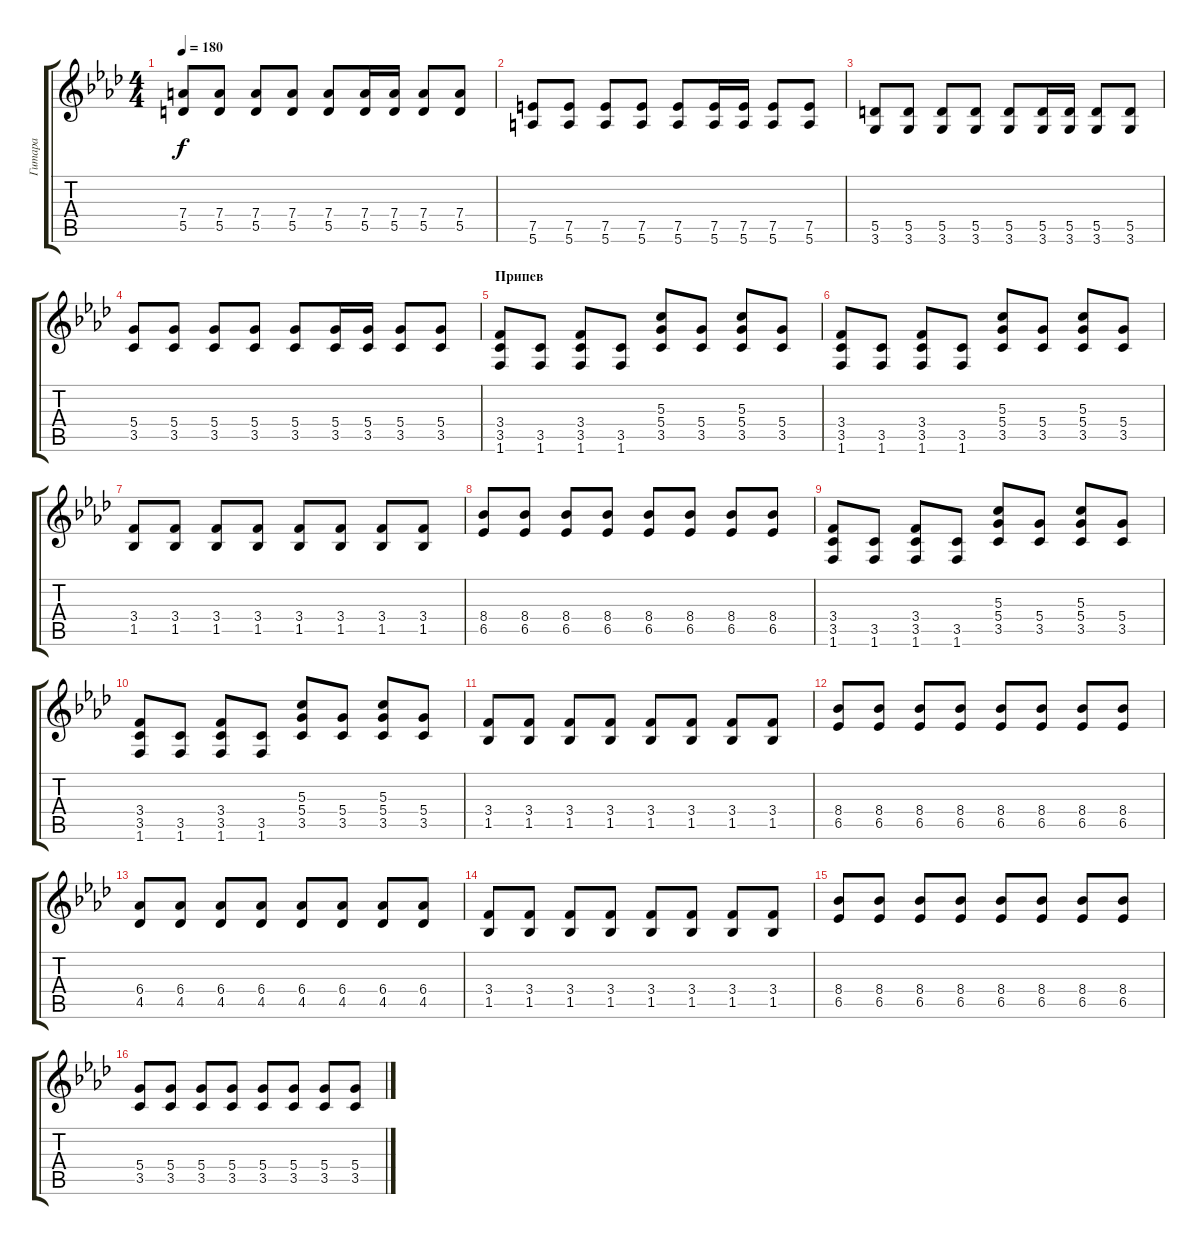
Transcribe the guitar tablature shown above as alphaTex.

\track ("Гитара" "Гитара") {instrument distortionguitar}
\staff {score tabs}
\tuning (E4 B3 G3 D3 A2 E2) {hide}
\ts (4 4)
\tempo 180
\clef g2
\ks ab
(7.4 5.5).8{dy f} (7.4 5.5).8 (7.4 5.5).8 (7.4 5.5).8 (7.4 5.5).8 (7.4 5.5).16 (7.4 5.5).16 (7.4 5.5).8 (7.4 5.5).8 |
(7.5 5.6).8 (7.5 5.6).8 (7.5 5.6).8 (7.5 5.6).8 (7.5 5.6).8 (7.5 5.6).16 (7.5 5.6).16 (7.5 5.6).8 (7.5 5.6).8 |
(5.5 3.6).8 (5.5 3.6).8 (5.5 3.6).8 (5.5 3.6).8 (5.5 3.6).8 (5.5 3.6).16 (5.5 3.6).16 (5.5 3.6).8 (5.5 3.6).8 |
(5.4 3.5).8 (5.4 3.5).8 (5.4 3.5).8 (5.4 3.5).8 (5.4 3.5).8 (5.4 3.5).16 (5.4 3.5).16 (5.4 3.5).8 (5.4 3.5).8 |
\section ("" "Припев")
(3.4 3.5 1.6).8 (3.5 1.6).8 (3.4 3.5 1.6).8 (3.5 1.6).8 (5.3 5.4 3.5).8 (5.4 3.5).8 (5.3 5.4 3.5).8 (5.4 3.5).8 |
(3.4 3.5 1.6).8 (3.5 1.6).8 (3.4 3.5 1.6).8 (3.5 1.6).8 (5.3 5.4 3.5).8 (5.4 3.5).8 (5.3 5.4 3.5).8 (5.4 3.5).8 |
(3.4 1.5).8 (3.4 1.5).8 (3.4 1.5).8 (3.4 1.5).8 (3.4 1.5).8 (3.4 1.5).8 (3.4 1.5).8 (3.4 1.5).8 |
(8.4 6.5).8 (8.4 6.5).8 (8.4 6.5).8 (8.4 6.5).8 (8.4 6.5).8 (8.4 6.5).8 (8.4 6.5).8 (8.4 6.5).8 |
(3.4 3.5 1.6).8 (3.5 1.6).8 (3.4 3.5 1.6).8 (3.5 1.6).8 (5.3 5.4 3.5).8 (5.4 3.5).8 (5.3 5.4 3.5).8 (5.4 3.5).8 |
(3.4 3.5 1.6).8 (3.5 1.6).8 (3.4 3.5 1.6).8 (3.5 1.6).8 (5.3 5.4 3.5).8 (5.4 3.5).8 (5.3 5.4 3.5).8 (5.4 3.5).8 |
(3.4 1.5).8 (3.4 1.5).8 (3.4 1.5).8 (3.4 1.5).8 (3.4 1.5).8 (3.4 1.5).8 (3.4 1.5).8 (3.4 1.5).8 |
(8.4 6.5).8 (8.4 6.5).8 (8.4 6.5).8 (8.4 6.5).8 (8.4 6.5).8 (8.4 6.5).8 (8.4 6.5).8 (8.4 6.5).8 |
(6.4 4.5).8 (6.4 4.5).8 (6.4 4.5).8 (6.4 4.5).8 (6.4 4.5).8 (6.4 4.5).8 (6.4 4.5).8 (6.4 4.5).8 |
(3.4 1.5).8 (3.4 1.5).8 (3.4 1.5).8 (3.4 1.5).8 (3.4 1.5).8 (3.4 1.5).8 (3.4 1.5).8 (3.4 1.5).8 |
(8.4 6.5).8 (8.4 6.5).8 (8.4 6.5).8 (8.4 6.5).8 (8.4 6.5).8 (8.4 6.5).8 (8.4 6.5).8 (8.4 6.5).8 |
(5.4 3.5).8 (5.4 3.5).8 (5.4 3.5).8 (5.4 3.5).8 (5.4 3.5).8 (5.4 3.5).8 (5.4 3.5).8 (5.4 3.5).8
